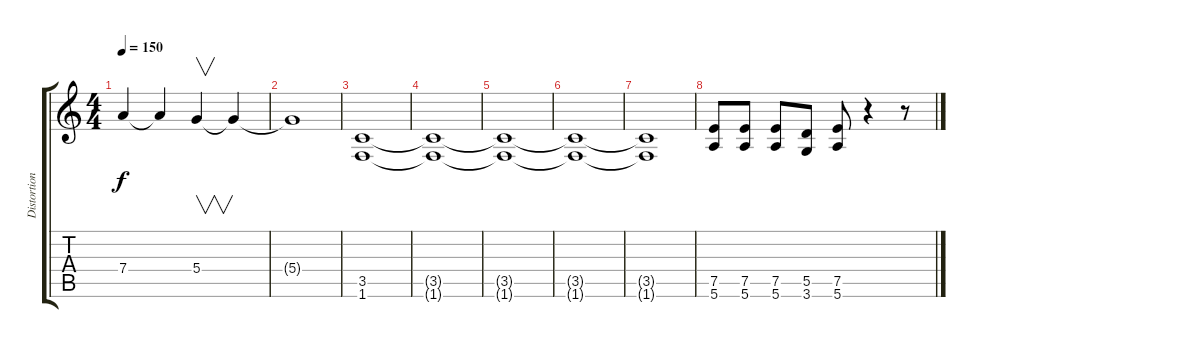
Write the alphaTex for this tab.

\track ("Distortion II" "Distortion") {instrument distortionguitar}
\staff {score tabs}
\tuning (E4 B3 G3 D3 A2 E2) {hide}
\ts (4 4)
\tempo 150
\clef g2
\ks c
7.4{t}.4{dy f} 7.4{t}.4 5.4.4{v} 5.4{t}.4 |
5.4{t}.1 |
(3.5 1.6).1 |
(3.5{t} 1.6{t}).1 |
(3.5{t} 1.6{t}).1 |
(3.5{t} 1.6{t}).1 |
(3.5{t} 1.6{t}).1 |
(7.5 5.6).8 (7.5 5.6).8 (7.5 5.6).8 (5.5 3.6).8 (7.5 5.6).8 r.4 r.8
